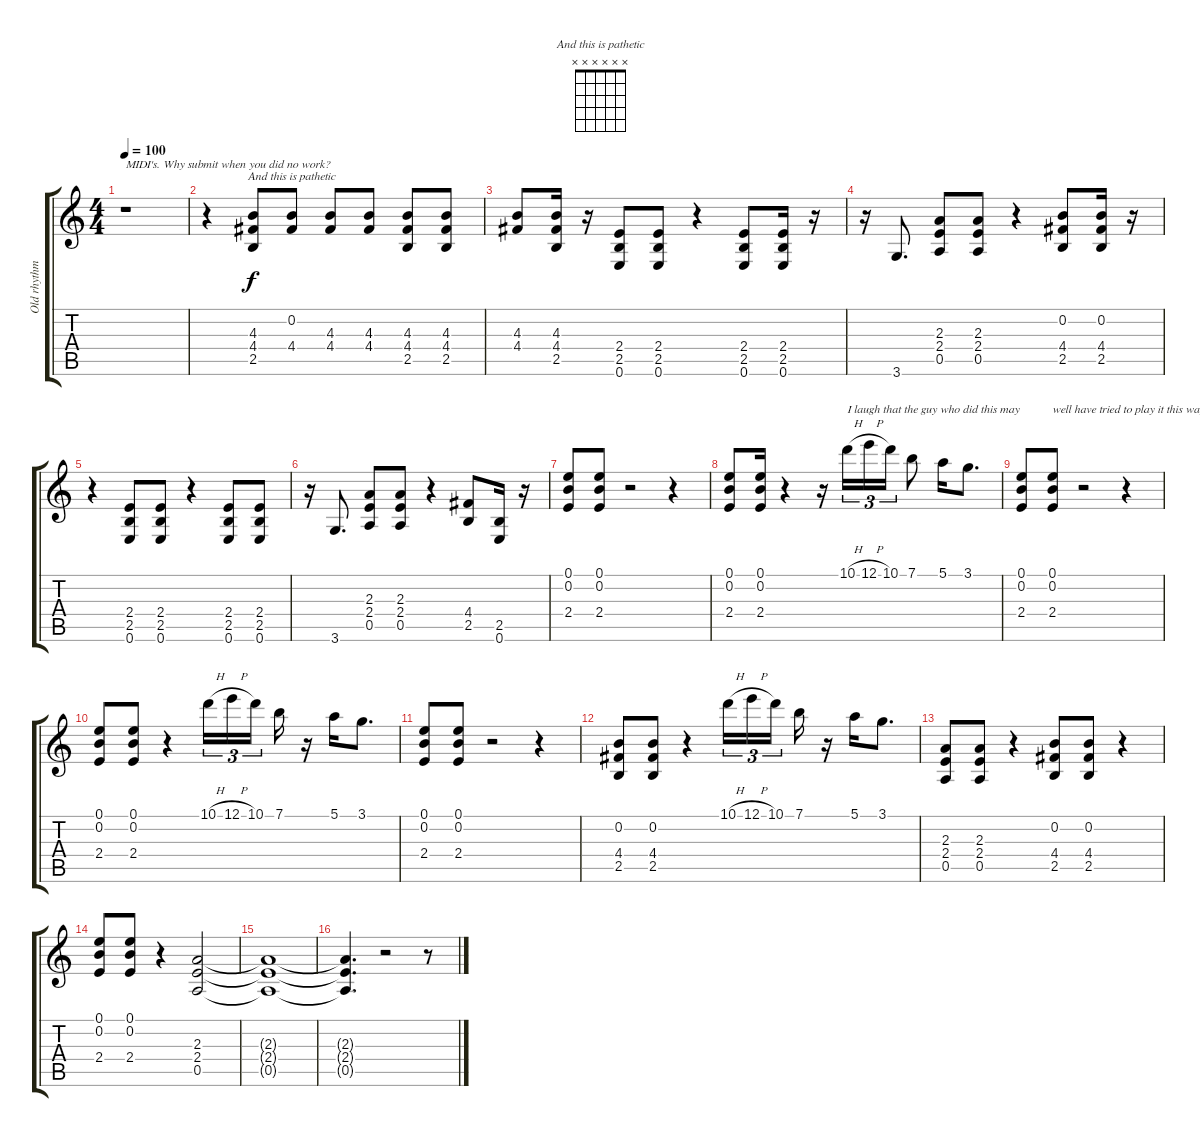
\track ("Old rhythm track" "Old rhythm") {instrument acousticguitarnylon}
\staff {score tabs}
\tuning (E4 B3 G3 D3 A2 E2) {hide}
\chord ("And this is pathetic" x x x x x x)
\ts (4 4)
\tempo 100
\clef g2
\ks c
r.1{txt "MIDI's. Why submit when you did no work?" dy f} |
r.4 (4.3 4.4 2.5).8 (0.2 4.4).8{ch "And this is pathetic"} (4.3 4.4).8 (4.3 4.4).8 (4.3 4.4 2.5).8 (4.3 4.4 2.5).8 |
(4.3 4.4).8 (4.3 4.4 2.5).16 r.16 (2.4 2.5 0.6).8 (2.4 2.5 0.6).8 r.4 (2.4 2.5 0.6).8 (2.4 2.5 0.6).16 r.16 |
r.16 3.6.8{d} (2.3 2.4 0.5).8 (2.3 2.4 0.5).8 r.4 (0.2 4.4 2.5).8 (0.2 4.4 2.5).16 r.16 |
r.4 (2.4 2.5 0.6).8 (2.4 2.5 0.6).8 r.4 (2.4 2.5 0.6).8 (2.4 2.5 0.6).8 |
r.16 3.6.8{d} (2.3 2.4 0.5).8 (2.3 2.4 0.5).8 r.4 (4.4 2.5).8 (2.5 0.6).16 r.16 |
(0.1 0.2 2.4).8 (0.1 0.2 2.4).8 r.2 r.4 |
(0.1 0.2 2.4).8 (0.1 0.2 2.4).16 r.4 r.16 10.1{h}.16{tu (3 2) txt "I laugh that the guy who did this may "} 12.1{h}.16{tu (3 2)} 10.1.16{tu (3 2)} 7.1.8 5.1.16 3.1.8{d} |
(0.1 0.2 2.4).8 (0.1 0.2 2.4).8{txt "well have tried to play it this way !!"} r.2 r.4 |
(0.1 0.2 2.4).8 (0.1 0.2 2.4).8 r.4 10.1{h}.16{tu (3 2)} 12.1{h}.16{tu (3 2)} 10.1.16{tu (3 2) beam splitsecondary} 7.1.16 r.16 5.1.16 3.1.8{d} |
(0.1 0.2 2.4).8 (0.1 0.2 2.4).8 r.2 r.4 |
(0.2 4.4 2.5).8 (0.2 4.4 2.5).8 r.4 10.1{h}.16{tu (3 2)} 12.1{h}.16{tu (3 2)} 10.1.16{tu (3 2) beam splitsecondary} 7.1.16 r.16 5.1.16 3.1.8{d} |
(2.3 2.4 0.5).8 (2.3 2.4 0.5).8 r.4 (0.2 4.4 2.5).8 (0.2 4.4 2.5).8 r.4 |
(0.1 0.2 2.4).8 (0.1 0.2 2.4).8 r.4 (2.3 2.4 0.5).2 |
(2.3{t} 2.4{t} 0.5{t}).1 |
(2.3{t} 2.4{t} 0.5{t}).4{d} r.2 r.8
